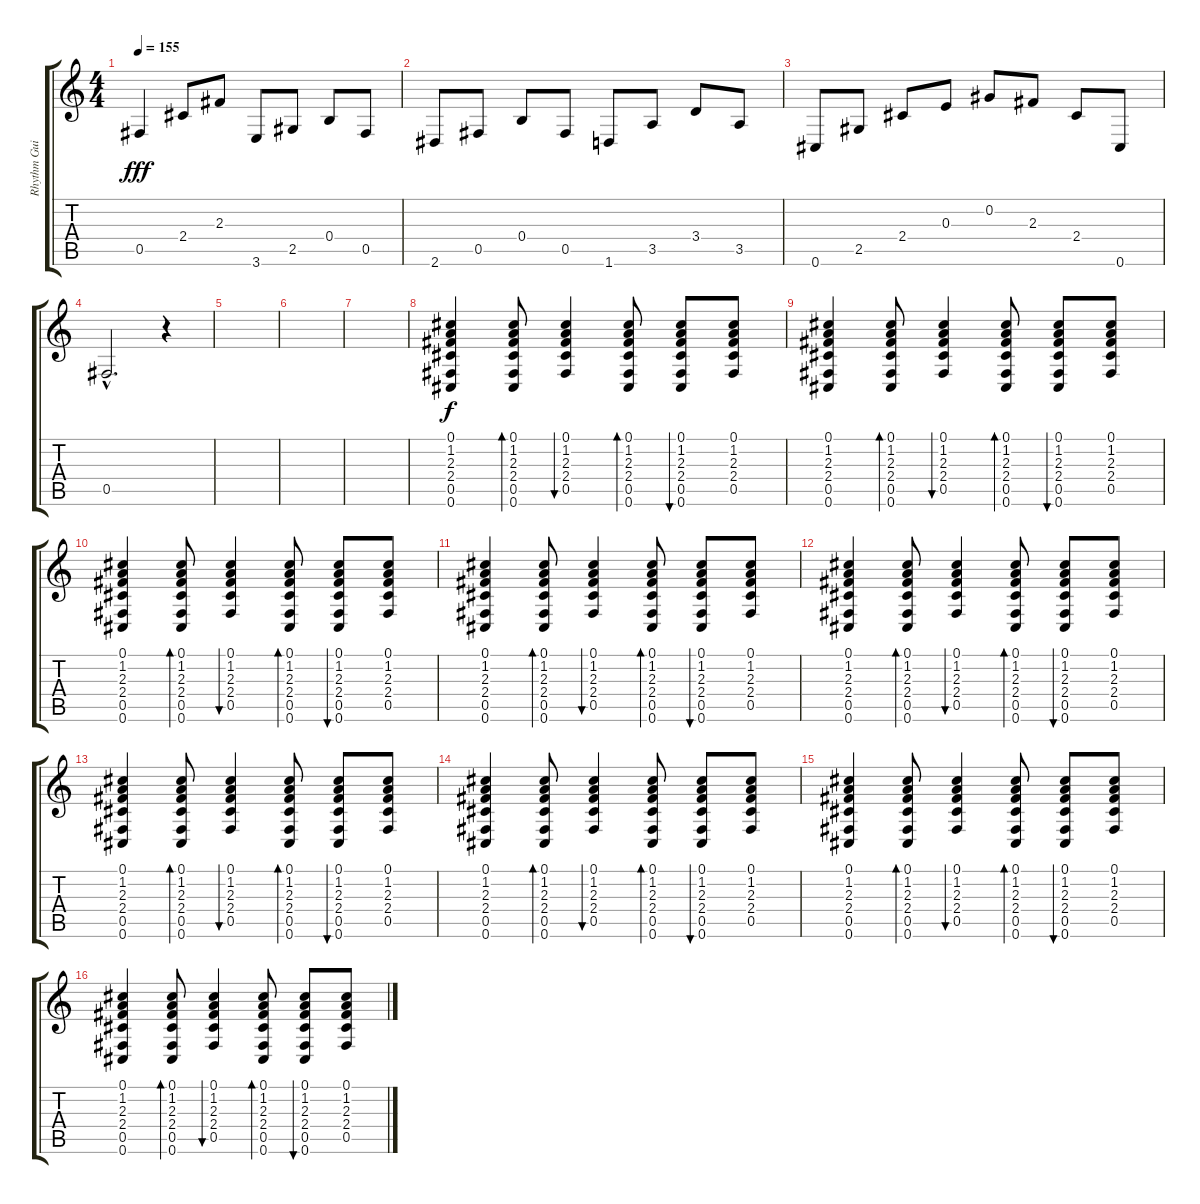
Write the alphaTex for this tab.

\track ("Rhythm Guitar" "Rhythm Gui") {instrument acousticguitarsteel}
\staff {score tabs}
\tuning (Db4 Ab3 E3 B2 Gb2 Db2) {hide}
\ts (4 4)
\tempo 155
\clef g2
\ks c
0.5.4{dy fff} 2.4.8 2.3.8 3.6.8 2.5.8 0.4.8 0.5.8 |
2.6.8 0.5.8 0.4.8 0.5.8 1.6.8 3.5.8 3.4.8 3.5.8 |
0.6.8 2.5.8 2.4.8 0.3.8 0.2.8 2.3.8 2.4.8 0.6.8 |
0.5{hac}.2{d} r.4 |
|
|
|
(0.1 1.2 2.3 2.4 0.5 0.6).4{dy f} (0.1 1.2 2.3 2.4 0.5 0.6).8{bd 60} (0.1 1.2 2.3 2.4 0.5).4{bu 60} (0.1 1.2 2.3 2.4 0.5 0.6).8{bd 60} (0.1 1.2 2.3 2.4 0.5 0.6).8{bu 60} (0.1 1.2 2.3 2.4 0.5).8 |
(0.1 1.2 2.3 2.4 0.5 0.6).4 (0.1 1.2 2.3 2.4 0.5 0.6).8{bd 60} (0.1 1.2 2.3 2.4 0.5).4{bu 60} (0.1 1.2 2.3 2.4 0.5 0.6).8{bd 60} (0.1 1.2 2.3 2.4 0.5 0.6).8{bu 60} (0.1 1.2 2.3 2.4 0.5).8 |
(0.1 1.2 2.3 2.4 0.5 0.6).4 (0.1 1.2 2.3 2.4 0.5 0.6).8{bd 60} (0.1 1.2 2.3 2.4 0.5).4{bu 60} (0.1 1.2 2.3 2.4 0.5 0.6).8{bd 60} (0.1 1.2 2.3 2.4 0.5 0.6).8{bu 60} (0.1 1.2 2.3 2.4 0.5).8 |
(0.1 1.2 2.3 2.4 0.5 0.6).4 (0.1 1.2 2.3 2.4 0.5 0.6).8{bd 60} (0.1 1.2 2.3 2.4 0.5).4{bu 60} (0.1 1.2 2.3 2.4 0.5 0.6).8{bd 60} (0.1 1.2 2.3 2.4 0.5 0.6).8{bu 60} (0.1 1.2 2.3 2.4 0.5).8 |
(0.1 1.2 2.3 2.4 0.5 0.6).4 (0.1 1.2 2.3 2.4 0.5 0.6).8{bd 60} (0.1 1.2 2.3 2.4 0.5).4{bu 60} (0.1 1.2 2.3 2.4 0.5 0.6).8{bd 60} (0.1 1.2 2.3 2.4 0.5 0.6).8{bu 60} (0.1 1.2 2.3 2.4 0.5).8 |
(0.1 1.2 2.3 2.4 0.5 0.6).4 (0.1 1.2 2.3 2.4 0.5 0.6).8{bd 60} (0.1 1.2 2.3 2.4 0.5).4{bu 60} (0.1 1.2 2.3 2.4 0.5 0.6).8{bd 60} (0.1 1.2 2.3 2.4 0.5 0.6).8{bu 60} (0.1 1.2 2.3 2.4 0.5).8 |
(0.1 1.2 2.3 2.4 0.5 0.6).4 (0.1 1.2 2.3 2.4 0.5 0.6).8{bd 60} (0.1 1.2 2.3 2.4 0.5).4{bu 60} (0.1 1.2 2.3 2.4 0.5 0.6).8{bd 60} (0.1 1.2 2.3 2.4 0.5 0.6).8{bu 60} (0.1 1.2 2.3 2.4 0.5).8 |
(0.1 1.2 2.3 2.4 0.5 0.6).4 (0.1 1.2 2.3 2.4 0.5 0.6).8{bd 60} (0.1 1.2 2.3 2.4 0.5).4{bu 60} (0.1 1.2 2.3 2.4 0.5 0.6).8{bd 60} (0.1 1.2 2.3 2.4 0.5 0.6).8{bu 60} (0.1 1.2 2.3 2.4 0.5).8 |
(0.1 1.2 2.3 2.4 0.5 0.6).4{volume 13} (0.1 1.2 2.3 2.4 0.5 0.6).8{bd 60} (0.1 1.2 2.3 2.4 0.5).4{bu 60} (0.1 1.2 2.3 2.4 0.5 0.6).8{bd 60} (0.1 1.2 2.3 2.4 0.5 0.6).8{bu 60} (0.1 1.2 2.3 2.4 0.5).8
